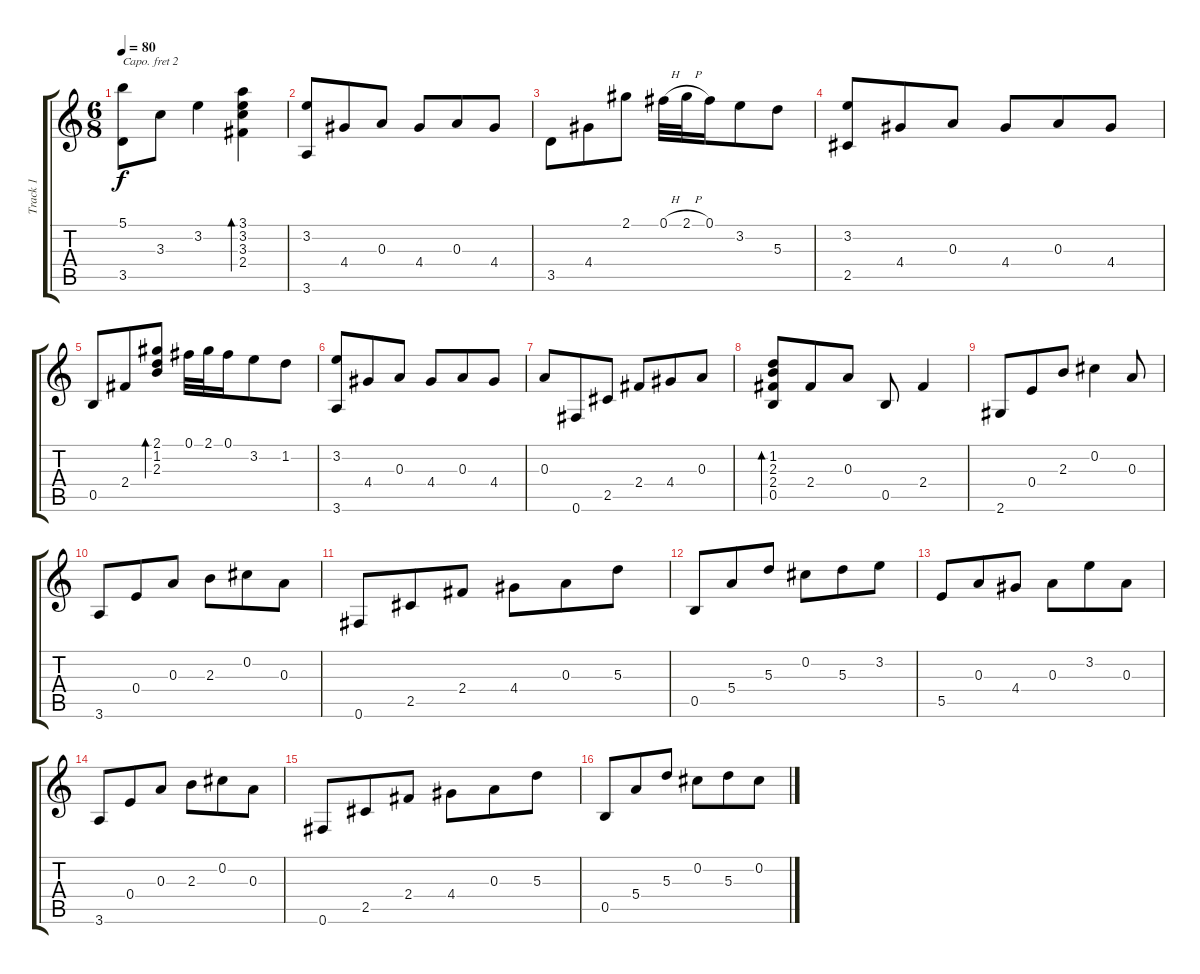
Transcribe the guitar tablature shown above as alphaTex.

\track ("Track 1" "Track 1") {instrument acousticguitarsteel}
\staff {score tabs}
\capo 2
\tuning (E4 B3 G3 D3 A2 E2) {hide}
\ts (6 8)
\tempo 80
\clef g2
\ks c
(5.1 3.5).8{dy f} 3.3.8 3.2.4 (3.1 3.2 3.3 2.4).4{bd 480} |
(3.2 3.6).8 4.4.8 0.3.8 4.4.8 0.3.8 4.4.8 |
3.5.8 4.4.8 2.1.8 0.1{h}.32 2.1{h}.32 0.1.16 3.2.8 5.3.8 |
(3.2 2.5).8 4.4.8 0.3.8 4.4.8 0.3.8 4.4.8 |
0.5.8 2.4.8 (2.1 1.2 2.3).8{bd 480} 0.1.32 2.1.32 0.1.16 3.2.8 1.2.8 |
(3.2 3.6).8 4.4.8 0.3.8 4.4.8 0.3.8 4.4.8 |
0.3.8 0.6.8 2.5.8 2.4.8 4.4.8 0.3.8 |
(1.2 2.3 2.4 0.5).8{bd 480} 2.4.8 0.3.8 0.5.8 2.4.4 |
2.6.8 0.4.8 2.3.8 0.2.4 0.3.8 |
3.6.8 0.4.8 0.3.8 2.3.8 0.2.8 0.3.8 |
0.6.8 2.5.8 2.4.8 4.4.8 0.3.8 5.3.8 |
0.5.8 5.4.8 5.3.8 0.2.8 5.3.8 3.2.8 |
5.5.8 0.3.8 4.4.8 0.3.8 3.2.8 0.3.8 |
3.6.8 0.4.8 0.3.8 2.3.8 0.2.8 0.3.8 |
0.6.8 2.5.8 2.4.8 4.4.8 0.3.8 5.3.8 |
0.5.8 5.4.8 5.3.8 0.2.8 5.3.8 0.2.8
